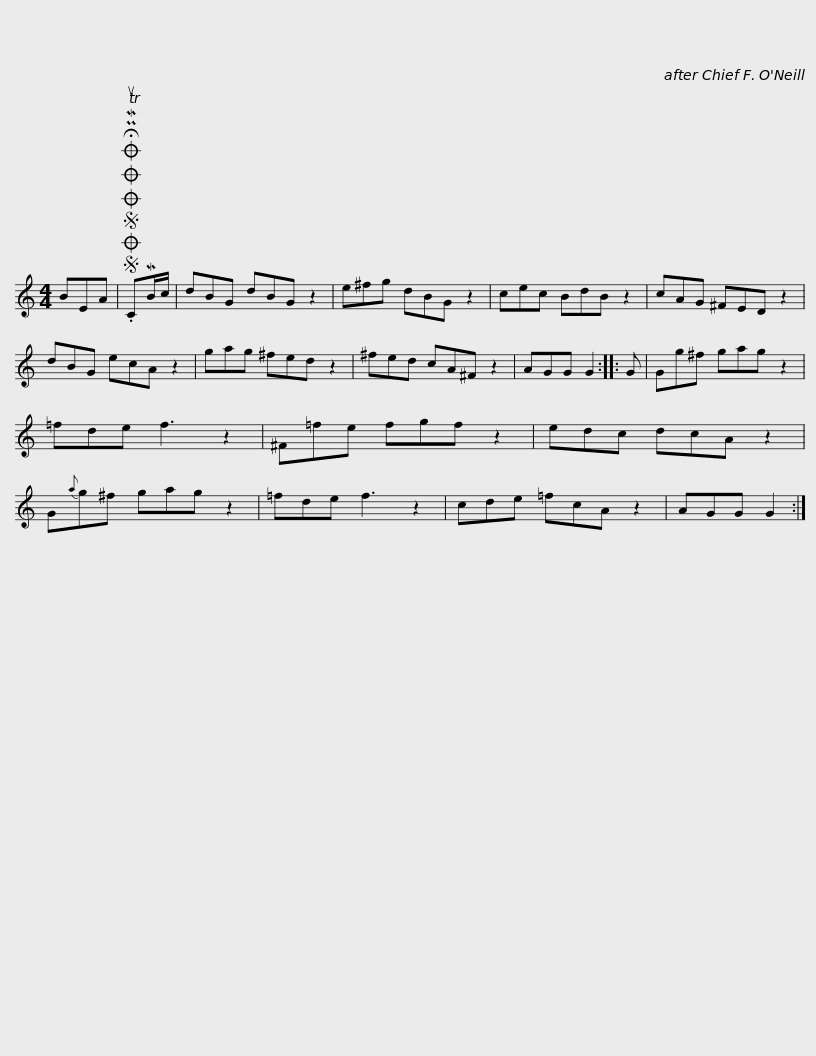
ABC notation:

X:1
L:1/8
M:4/4
I:linebreak $
K:C
V:1 treble
V:1
 BEA |SOSOOO .!fermata!PMTuCMB/c/ | dBG dBG z2 | e^fg dBG z2 | cec BdB z2 | %5
 cAG ^FED z2 | dBG ecA z2 |$ gag ^fed z2 | ^fed cA^F z2 | AGG G2 :: %10
 G | Gg^f gag z2 | =fde f3 z2 | ^F=fe fgf z2 |$ edc dcA z2 | %15
 G{a}g^f gag z2 | =fde f3 z2 | cde =fcA z2 | AGG G2 :| %19
